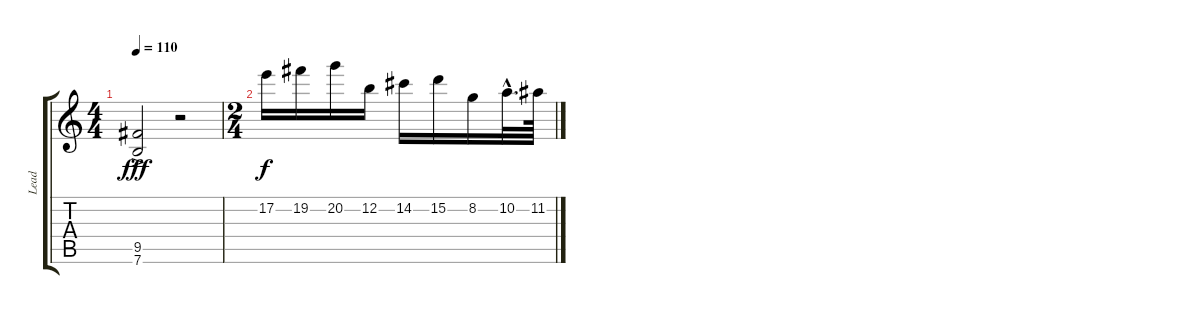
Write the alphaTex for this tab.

\track ("Lead" "Lead") {instrument distortionguitar}
\staff {score tabs}
\tuning (E4 B3 G3 D3 A2 E2) {hide}
\ts (4 4)
\tempo 110
\clef g2
\ks c
(9.5{ac} 7.6{ac}).2{dy fff} r.2 |
\ts (2 4)
17.2.16{dy f} 19.2.16 20.2.16 12.2.16 14.2.16 15.2.16 8.2.16 10.2{hac}.32{d} 11.2.64
